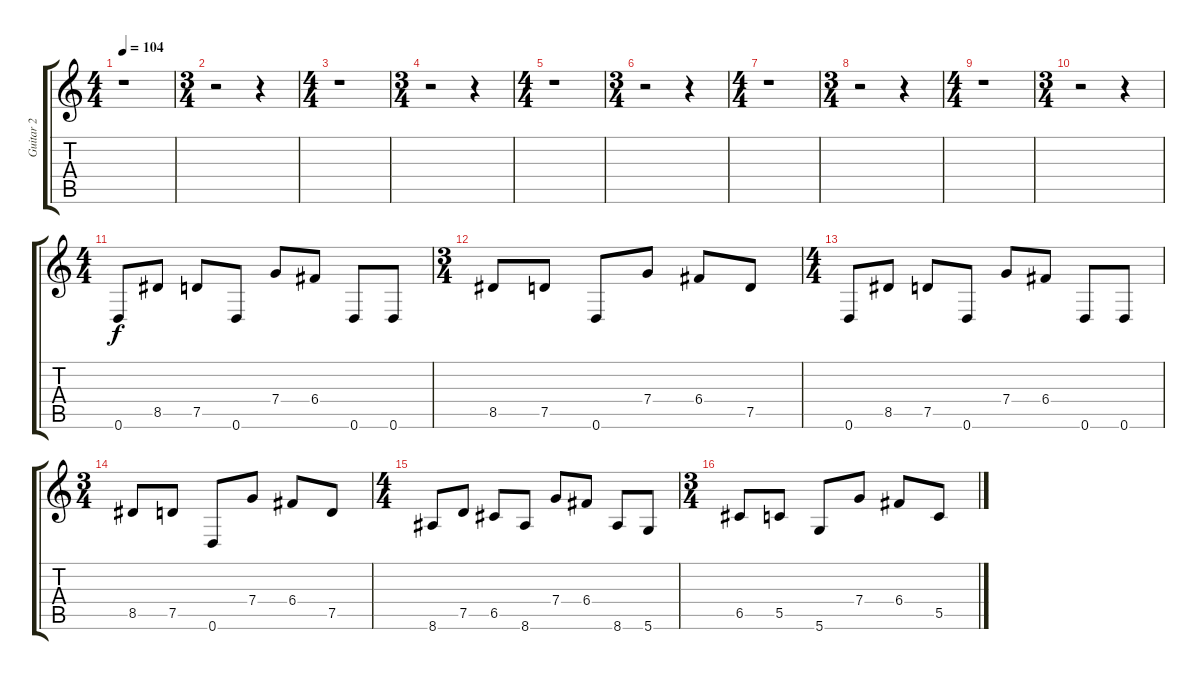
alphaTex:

\track ("Guitar 2" "Guitar 2") {instrument distortionguitar}
\staff {score tabs}
\tuning (D4 A3 F3 C3 G2 D2) {hide}
\ts (4 4)
\tempo 104
\clef g2
\ks c
r.1{dy f instrument distortionguitar} |
\ts (3 4)
r.2 r.4 |
\ts (4 4)
r.1 |
\ts (3 4)
r.2 r.4 |
\ts (4 4)
r.1 |
\ts (3 4)
r.2 r.4 |
\ts (4 4)
r.1 |
\ts (3 4)
r.2 r.4 |
\ts (4 4)
r.1 |
\ts (3 4)
r.2 r.4 |
\ts (4 4)
0.6.8 8.5.8 7.5.8 0.6.8 7.4.8 6.4.8 0.6.8 0.6.8 |
\ts (3 4)
8.5.8 7.5.8 0.6.8 7.4.8 6.4.8 7.5.8 |
\ts (4 4)
0.6.8 8.5.8 7.5.8 0.6.8 7.4.8 6.4.8 0.6.8 0.6.8 |
\ts (3 4)
8.5.8 7.5.8 0.6.8 7.4.8 6.4.8 7.5.8 |
\ts (4 4)
8.6.8 7.5.8 6.5.8 8.6.8 7.4.8 6.4.8 8.6.8 5.6.8 |
\ts (3 4)
6.5.8 5.5.8 5.6.8 7.4.8 6.4.8 5.5.8
